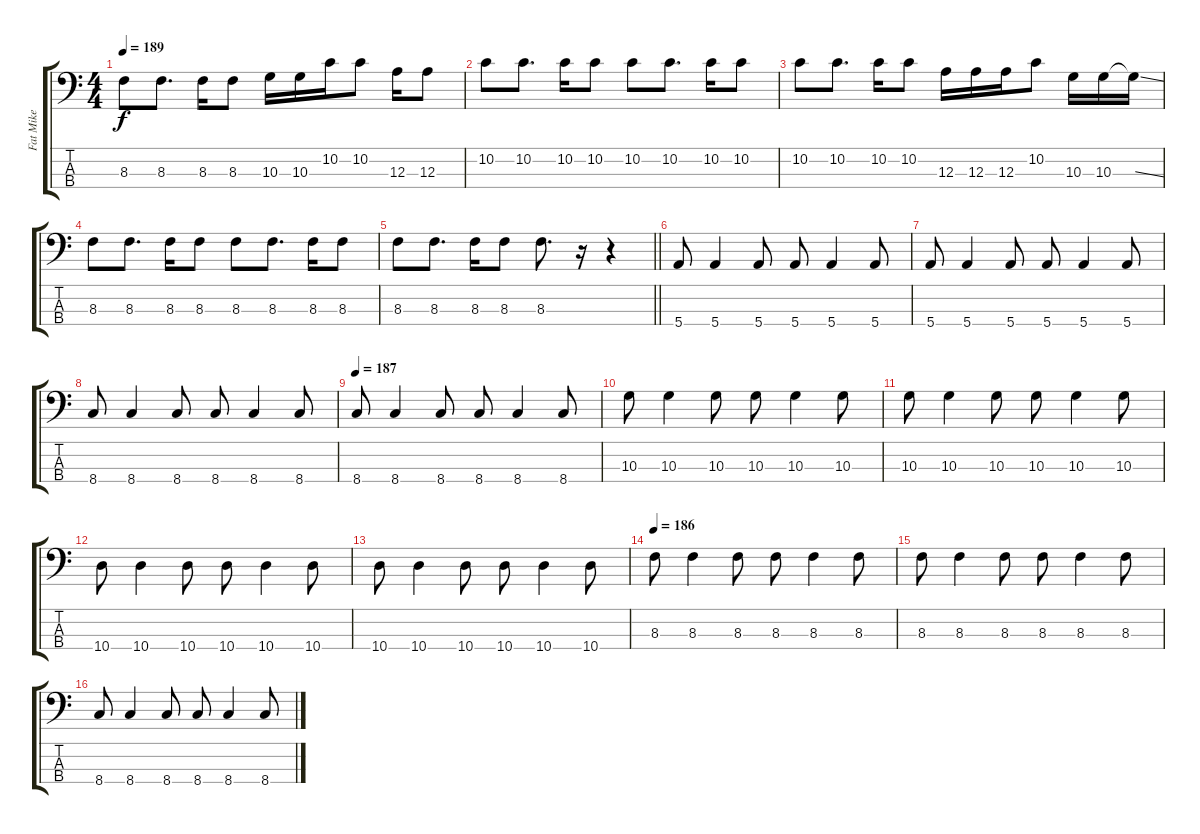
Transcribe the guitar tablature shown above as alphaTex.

\track ("Fat Mike" "Fat Mike") {instrument electricbasspick}
\staff {score tabs}
\tuning (G2 D2 A1 E1) {hide}
\ts (4 4)
\tempo 189
\clef f4
\ks c
8.3.8{dy f} 8.3.8{d} 8.3.16 8.3.8 10.3.16 10.3.16 10.2.16 10.2.8 12.3.16 12.3.8 |
10.2.8 10.2.8{d} 10.2.16 10.2.8 10.2.8 10.2.8{d} 10.2.16 10.2.8 |
10.2.8 10.2.8{d} 10.2.16 10.2.8 12.3.16 12.3.16 12.3.16 10.2.8 10.3.16 10.3.16 10.3{ss t}.16 |
8.3.8 8.3.8{d} 8.3.16 8.3.8 8.3.8 8.3.8{d} 8.3.16 8.3.8 |
\barLineRight lightlight
8.3.8 8.3.8{d} 8.3.16 8.3.8 8.3.8{d} r.16 r.4 |
\section ("" "")
5.4.8 5.4.4 5.4.8 5.4.8 5.4.4 5.4.8 |
5.4.8 5.4.4 5.4.8 5.4.8 5.4.4 5.4.8 |
8.4.8 8.4.4 8.4.8 8.4.8 8.4.4 8.4.8 |
\tempo 187
8.4.8 8.4.4 8.4.8 8.4.8 8.4.4 8.4.8 |
10.3.8 10.3.4 10.3.8 10.3.8 10.3.4 10.3.8 |
10.3.8 10.3.4 10.3.8 10.3.8 10.3.4 10.3.8 |
10.4.8 10.4.4 10.4.8 10.4.8 10.4.4 10.4.8 |
10.4.8 10.4.4 10.4.8 10.4.8 10.4.4 10.4.8 |
\tempo 186
8.3.8 8.3.4 8.3.8 8.3.8 8.3.4 8.3.8 |
8.3.8 8.3.4 8.3.8 8.3.8 8.3.4 8.3.8 |
8.4.8 8.4.4 8.4.8 8.4.8 8.4.4 8.4.8
